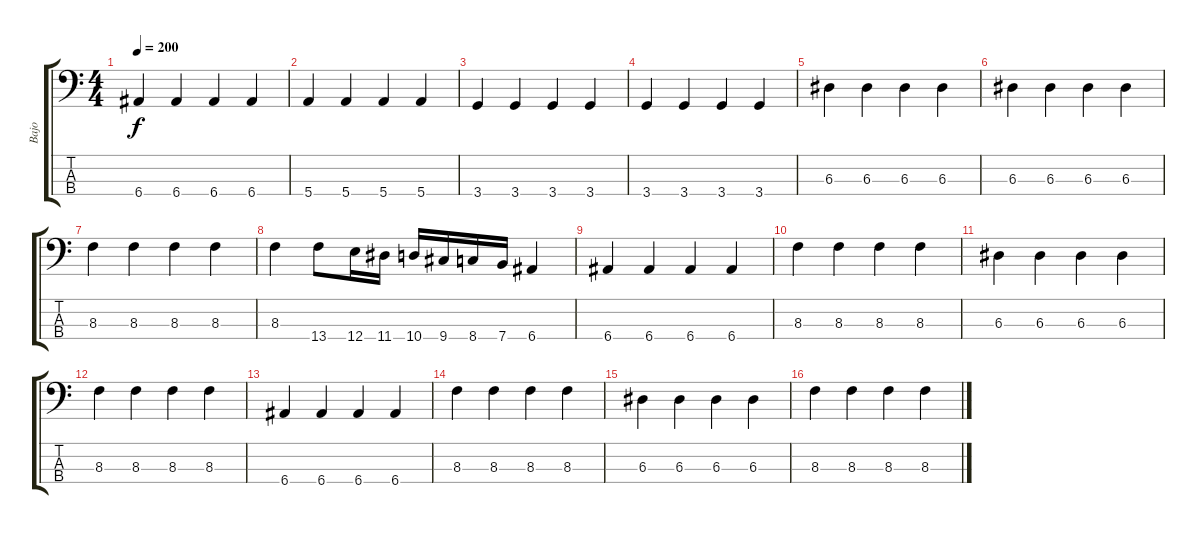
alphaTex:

\track ("Bajo" "Bajo") {instrument electricbassfinger}
\staff {score tabs}
\tuning (G2 D2 A1 E1) {hide}
\ts (4 4)
\tempo 200
\clef f4
\ks c
6.4.4{dy f} 6.4.4 6.4.4 6.4.4 |
5.4.4 5.4.4 5.4.4 5.4.4 |
3.4.4 3.4.4 3.4.4 3.4.4 |
3.4.4 3.4.4 3.4.4 3.4.4 |
6.3.4 6.3.4 6.3.4 6.3.4 |
6.3.4 6.3.4 6.3.4 6.3.4 |
8.3.4 8.3.4 8.3.4 8.3.4 |
8.3.4 13.4.8 12.4.16 11.4.16 10.4.16 9.4.16 8.4.16 7.4.16 6.4.4 |
6.4.4 6.4.4 6.4.4 6.4.4 |
8.3.4 8.3.4 8.3.4 8.3.4 |
6.3.4 6.3.4 6.3.4 6.3.4 |
8.3.4 8.3.4 8.3.4 8.3.4 |
6.4.4 6.4.4 6.4.4 6.4.4 |
8.3.4 8.3.4 8.3.4 8.3.4 |
6.3.4 6.3.4 6.3.4 6.3.4 |
8.3.4 8.3.4 8.3.4 8.3.4
